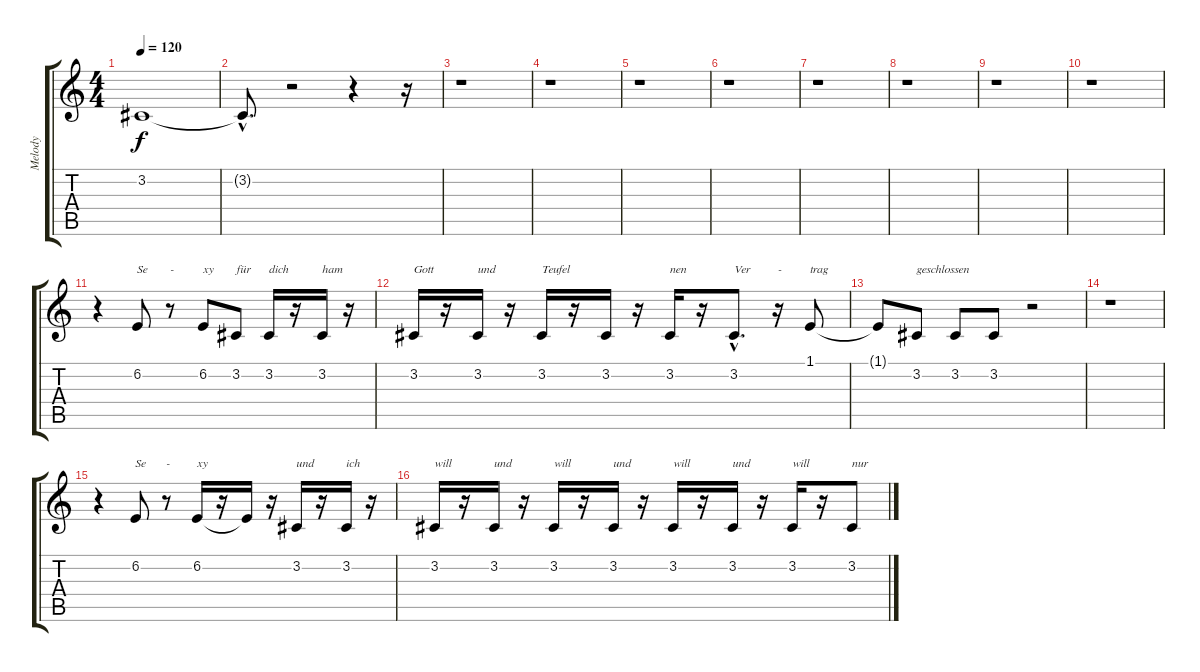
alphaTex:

\track ("Melody" "Melody") {instrument altosax}
\staff {score tabs}
\tuning (Eb4 Bb3 Gb3 Db3 Ab2 Eb2) {hide}
\ts (4 4)
\tempo 120
\clef g2
\ks c
3.2{t}.1{dy f} |
3.2{hac t}.8{d} r.2 r.4 r.16 |
r.1 |
r.1 |
r.1 |
r.1 |
r.1 |
r.1 |
r.1 |
r.1 |
r.4 6.2.8{txt "Se"} r.8{txt "-"} 6.2.8{txt "xy"} 3.2.8{txt "für"} 3.2.16{txt "dich"} r.16 3.2.16{txt "ham"} r.16 |
3.2.16{txt "Gott"} r.16 3.2.16{txt "und"} r.16 3.2.16{txt "Teufel"} r.16 3.2.16 r.16 3.2.16{txt "nen"} r.16 3.2{hac}.8{d txt "Ver"} r.16{txt "-"} 1.1.8{txt "trag"} |
1.1{t}.8 3.2.8{txt "geschlossen"} 3.2.8 3.2.8 r.2 |
r.1 |
r.4 6.2.8{txt "Se"} r.8{txt "-"} 6.2.16{txt "xy"} r.16 6.2{t}.16 r.16 3.2.16{txt "und"} r.16 3.2.16{txt "ich"} r.16 |
3.2.16{txt "will"} r.16 3.2.16{txt "und"} r.16 3.2.16{txt "will"} r.16 3.2.16{txt "und"} r.16 3.2.16{txt "will"} r.16 3.2.16{txt "und"} r.16 3.2.16{txt "will"} r.16 3.2.8{txt "nur"}
